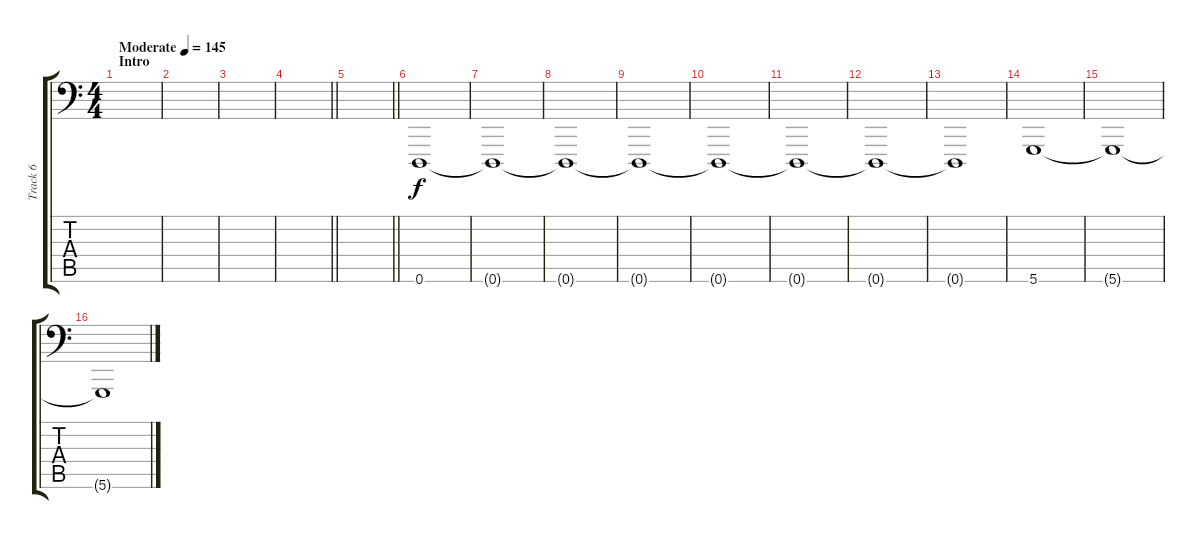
\track ("Track 6" "Track 6") {instrument lead1square}
\staff {score tabs}
\tuning (E4 B3 G3 D2 A2 D1) {hide}
\ts (4 4)
\section ("" "Intro")
\tempo (145 "Moderate")
\clef f4
\ks c
|
|
|
\barLineRight lightlight
|
\barLineRight lightlight
|
0.6.1 |
0.6{t}.1 |
0.6{t}.1 |
0.6{t}.1 |
0.6{t}.1 |
0.6{t}.1 |
0.6{t}.1 |
0.6{t}.1 |
5.6.1 |
5.6{t}.1 |
5.6{t}.1
